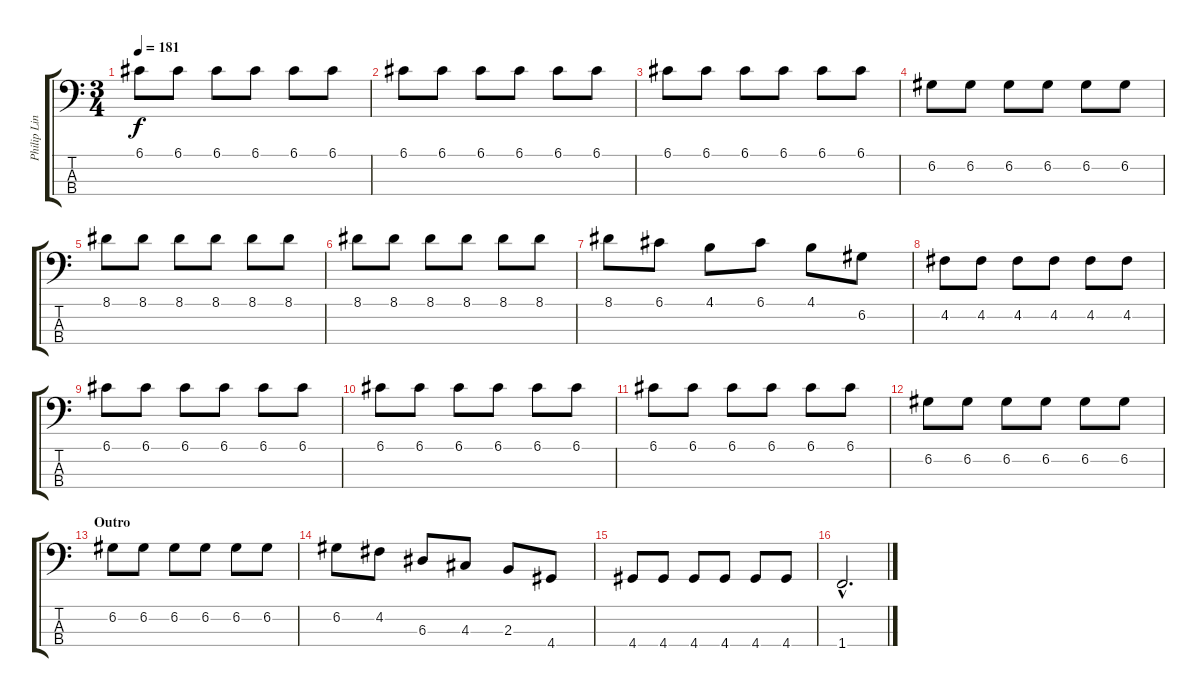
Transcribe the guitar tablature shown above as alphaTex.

\track ("Philip Linnot" "Philip Lin") {instrument electricbasspick}
\staff {score tabs}
\tuning (G2 D2 A1 E1) {hide}
\ts (3 4)
\tempo 181
\clef f4
\ks c
6.1.8{dy f} 6.1.8 6.1.8 6.1.8 6.1.8 6.1.8 |
6.1.8 6.1.8 6.1.8 6.1.8 6.1.8 6.1.8 |
6.1.8 6.1.8 6.1.8 6.1.8 6.1.8 6.1.8 |
6.2.8 6.2.8 6.2.8 6.2.8 6.2.8 6.2.8 |
8.1.8 8.1.8 8.1.8 8.1.8 8.1.8 8.1.8 |
8.1.8 8.1.8 8.1.8 8.1.8 8.1.8 8.1.8 |
8.1.8 6.1.8 4.1.8 6.1.8 4.1.8 6.2.8 |
4.2.8 4.2.8 4.2.8 4.2.8 4.2.8 4.2.8 |
6.1.8 6.1.8 6.1.8 6.1.8 6.1.8 6.1.8 |
6.1.8 6.1.8 6.1.8 6.1.8 6.1.8 6.1.8 |
6.1.8 6.1.8 6.1.8 6.1.8 6.1.8 6.1.8 |
6.2.8 6.2.8 6.2.8 6.2.8 6.2.8 6.2.8 |
\section ("" "Outro")
6.2.8 6.2.8 6.2.8 6.2.8 6.2.8 6.2.8 |
6.2.8 4.2.8 6.3.8 4.3.8 2.3.8 4.4.8 |
4.4.8 4.4.8 4.4.8 4.4.8 4.4.8 4.4.8 |
1.4{hac}.2{d}
